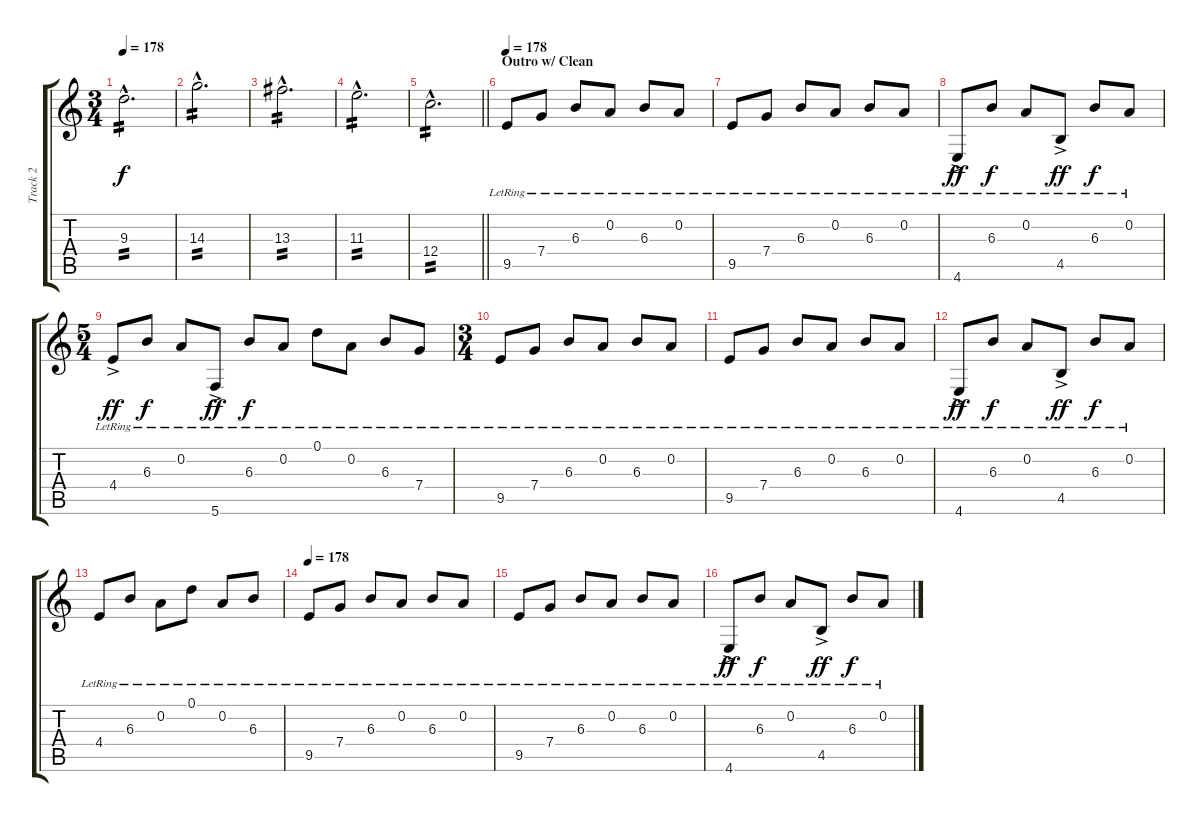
\track ("Track 2" "Track 2") {instrument distortionguitar}
\staff {score tabs}
\tuning (D4 A3 F3 C3 G2 C2) {hide}
\ts (3 4)
\tempo 178
\clef g2
\ks c
9.3{hac}.2{d tp 2 dy f} |
14.3{hac}.2{d tp 2} |
13.3{hac}.2{d tp 2} |
11.3{hac}.2{d tp 2} |
\barLineRight lightlight
12.4{hac}.2{d tp 2} |
\section ("" "Outro w/ Clean")
\tempo 178
9.5{lr}.8{balance 8 instrument acousticguitarsteel} 7.4{lr}.8 6.3{lr}.8 0.2{lr}.8 6.3{lr}.8 0.2{lr}.8 |
9.5{lr}.8 7.4{lr}.8 6.3{lr}.8 0.2{lr}.8 6.3{lr}.8 0.2{lr}.8 |
4.6{ac lr}.8{dy ff} 6.3{lr}.8{dy f} 0.2{lr}.8 4.5{ac lr}.8{dy ff} 6.3{lr}.8{dy f} 0.2{lr}.8 |
\ts (5 4)
4.4{ac lr}.8{dy ff} 6.3{lr}.8{dy f} 0.2{lr}.8 5.6{ac lr}.8{dy ff} 6.3{lr}.8{dy f} 0.2{lr}.8 0.1{lr}.8 0.2{lr}.8 6.3{lr}.8 7.4{lr}.8 |
\ts (3 4)
9.5{lr}.8 7.4{lr}.8 6.3{lr}.8 0.2{lr}.8 6.3{lr}.8 0.2{lr}.8 |
9.5{lr}.8 7.4{lr}.8 6.3{lr}.8 0.2{lr}.8 6.3{lr}.8 0.2{lr}.8 |
4.6{ac lr}.8{dy ff} 6.3{lr}.8{dy f} 0.2{lr}.8 4.5{ac lr}.8{dy ff} 6.3{lr}.8{dy f} 0.2{lr}.8 |
4.4{lr}.8 6.3{lr}.8 0.2{lr}.8 0.1{lr}.8 0.2{lr}.8 6.3{lr}.8 |
\tempo 178
9.5{lr}.8{instrument acousticguitarsteel} 7.4{lr}.8 6.3{lr}.8 0.2{lr}.8 6.3{lr}.8 0.2{lr}.8 |
9.5{lr}.8 7.4{lr}.8 6.3{lr}.8 0.2{lr}.8 6.3{lr}.8 0.2{lr}.8 |
4.6{ac lr}.8{dy ff} 6.3{lr}.8{dy f} 0.2{lr}.8 4.5{ac lr}.8{dy ff} 6.3{lr}.8{dy f} 0.2{lr}.8
